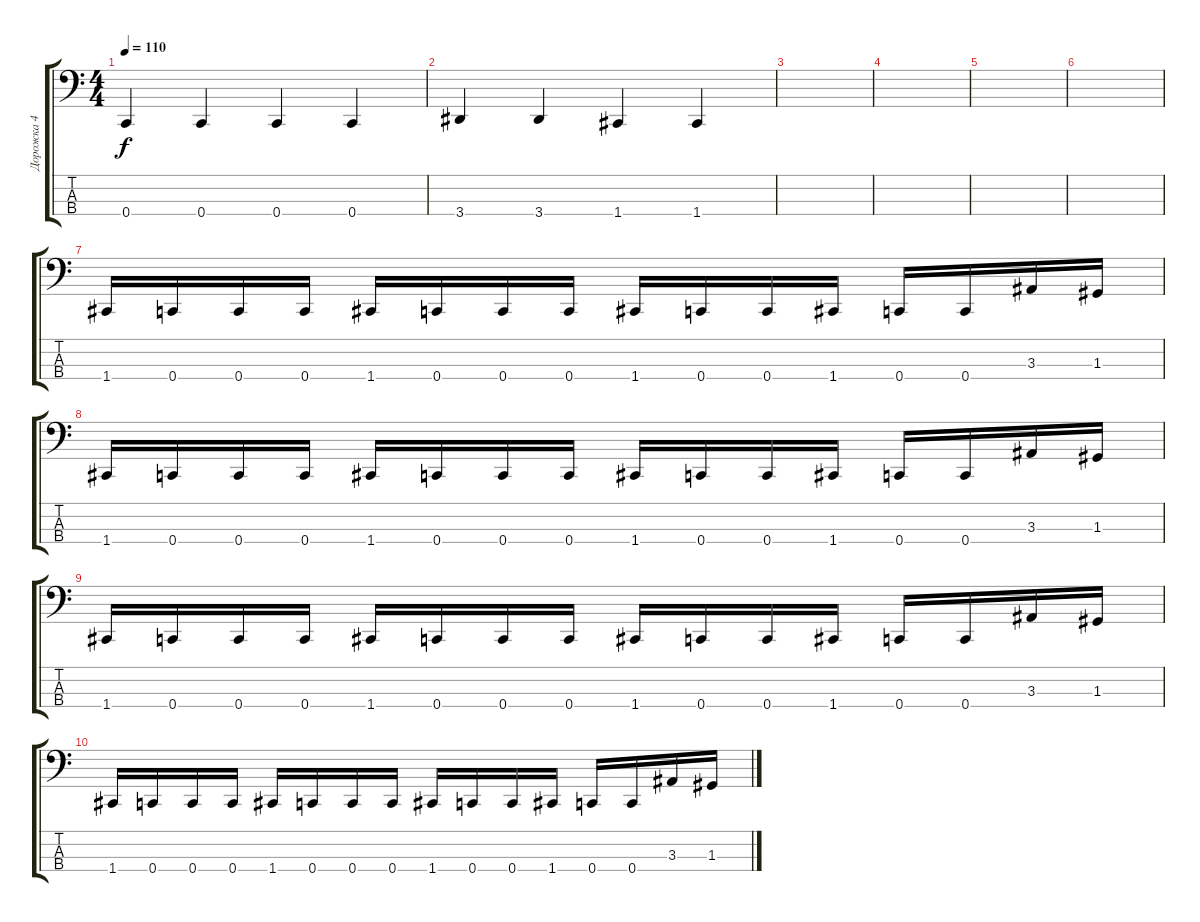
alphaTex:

\track ("Дорожка 4" "Дорожка 4") {instrument electricbasspick}
\staff {score tabs}
\tuning (F2 C2 G1 C1) {hide}
\ts (4 4)
\tempo 110
\clef f4
\ks c
0.4.4{dy f} 0.4.4 0.4.4 0.4.4 |
3.4.4 3.4.4 1.4.4 1.4.4 |
|
|
|
|
1.4.16 0.4.16 0.4.16 0.4.16 1.4.16 0.4.16 0.4.16 0.4.16 1.4.16 0.4.16 0.4.16 1.4.16 0.4.16 0.4.16 3.3.16 1.3.16 |
1.4.16 0.4.16 0.4.16 0.4.16 1.4.16 0.4.16 0.4.16 0.4.16 1.4.16 0.4.16 0.4.16 1.4.16 0.4.16 0.4.16 3.3.16 1.3.16 |
1.4.16 0.4.16 0.4.16 0.4.16 1.4.16 0.4.16 0.4.16 0.4.16 1.4.16 0.4.16 0.4.16 1.4.16 0.4.16 0.4.16 3.3.16 1.3.16 |
1.4.16 0.4.16 0.4.16 0.4.16 1.4.16 0.4.16 0.4.16 0.4.16 1.4.16 0.4.16 0.4.16 1.4.16 0.4.16 0.4.16 3.3.16 1.3.16
